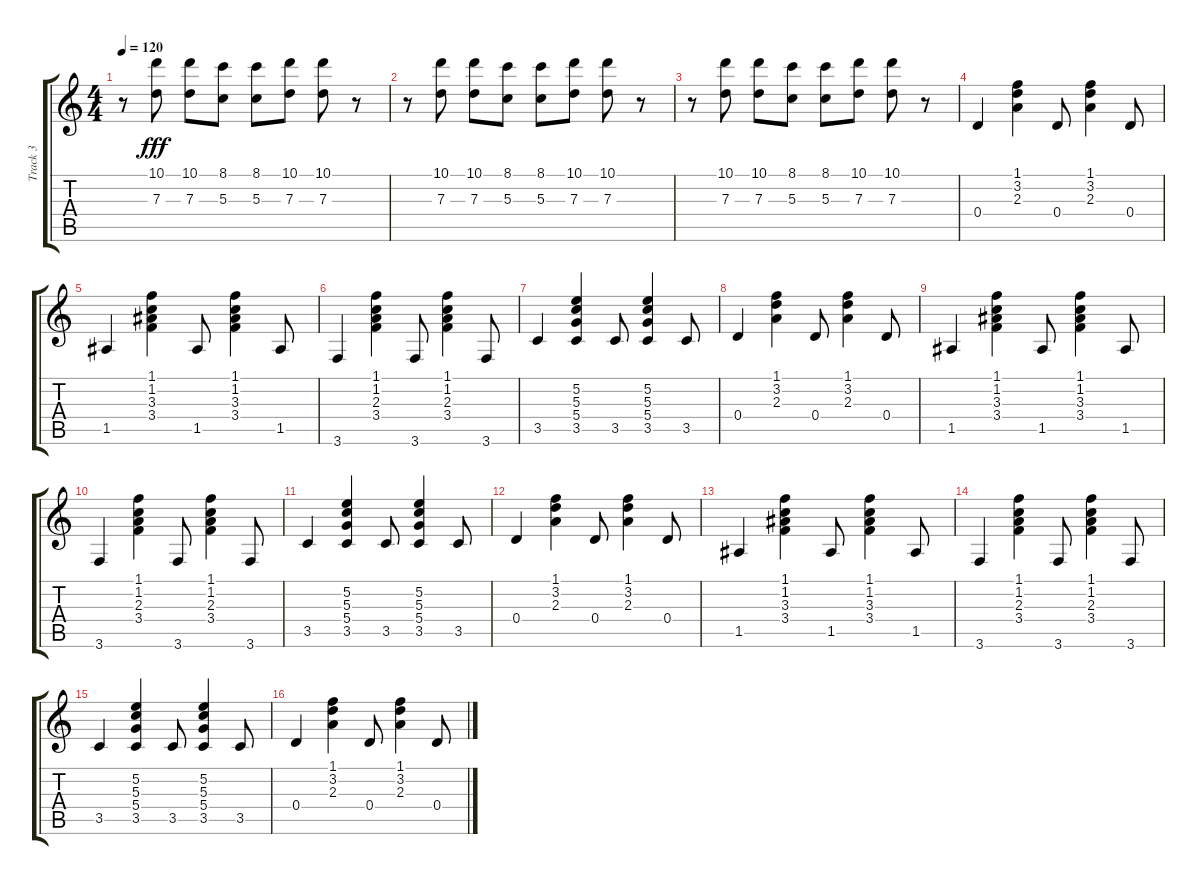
\track ("Track 3" "Track 3") {instrument distortionguitar}
\staff {score tabs}
\tuning (E4 B3 G3 D3 A2 D2) {hide}
\ts (4 4)
\tempo 120
\clef g2
\ks c
r.8{dy fff} (10.1 7.3).8 (10.1 7.3).8 (8.1 5.3).8 (8.1 5.3).8 (10.1 7.3).8 (10.1 7.3).8 r.8 |
r.8 (10.1 7.3).8 (10.1 7.3).8 (8.1 5.3).8 (8.1 5.3).8 (10.1 7.3).8 (10.1 7.3).8 r.8 |
r.8 (10.1 7.3).8 (10.1 7.3).8 (8.1 5.3).8 (8.1 5.3).8 (10.1 7.3).8 (10.1 7.3).8 r.8 |
0.4.4{volume 5 instrument acousticguitarsteel} (1.1 3.2 2.3).4 0.4.8 (1.1 3.2 2.3).4 0.4.8 |
1.5.4{volume 7} (1.1 1.2 3.3 3.4).4 1.5.8 (1.1 1.2 3.3 3.4).4 1.5.8 |
3.6.4{volume 9} (1.1 1.2 2.3 3.4).4 3.6.8 (1.1 1.2 2.3 3.4).4 3.6.8 |
3.5.4{volume 11} (5.2 5.3 5.4 3.5).4 3.5.8 (5.2 5.3 5.4 3.5).4 3.5.8 |
0.4.4{volume 13 instrument acousticguitarsteel} (1.1 3.2 2.3).4 0.4.8 (1.1 3.2 2.3).4 0.4.8 |
1.5.4{volume 16} (1.1 1.2 3.3 3.4).4 1.5.8 (1.1 1.2 3.3 3.4).4 1.5.8 |
3.6.4 (1.1 1.2 2.3 3.4).4 3.6.8 (1.1 1.2 2.3 3.4).4 3.6.8 |
3.5.4 (5.2 5.3 5.4 3.5).4 3.5.8 (5.2 5.3 5.4 3.5).4 3.5.8 |
0.4.4 (1.1 3.2 2.3).4 0.4.8 (1.1 3.2 2.3).4 0.4.8 |
1.5.4 (1.1 1.2 3.3 3.4).4 1.5.8 (1.1 1.2 3.3 3.4).4 1.5.8 |
3.6.4 (1.1 1.2 2.3 3.4).4 3.6.8 (1.1 1.2 2.3 3.4).4 3.6.8 |
3.5.4 (5.2 5.3 5.4 3.5).4 3.5.8 (5.2 5.3 5.4 3.5).4 3.5.8 |
0.4.4 (1.1 3.2 2.3).4 0.4.8 (1.1 3.2 2.3).4 0.4.8
